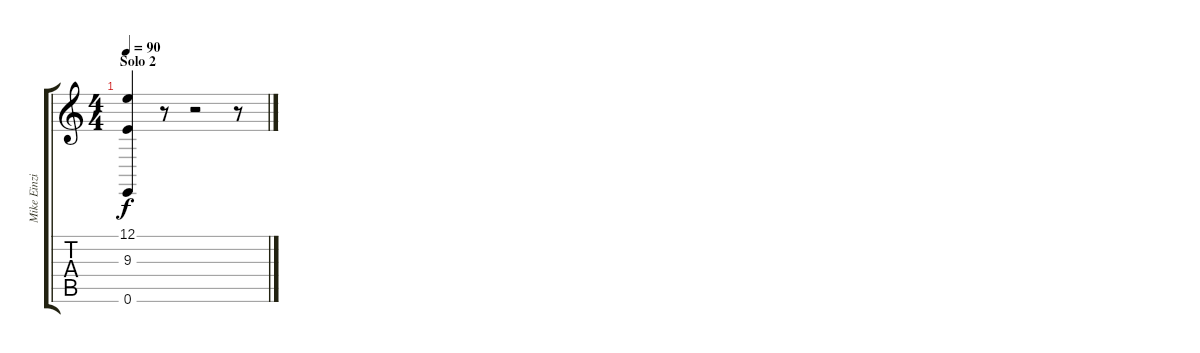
\track ("Mike Einziger" "Mike Einzi") {instrument acousticgrandpiano}
\staff {score tabs}
\tuning (E4 B3 G3 D3 A2 E2) {hide}
\ts (4 4)
\section ("" "Solo 2")
\tempo 90
\clef g2
\ks c
(12.1 9.3 0.6).4{dy f} r.8 r.2 r.8
